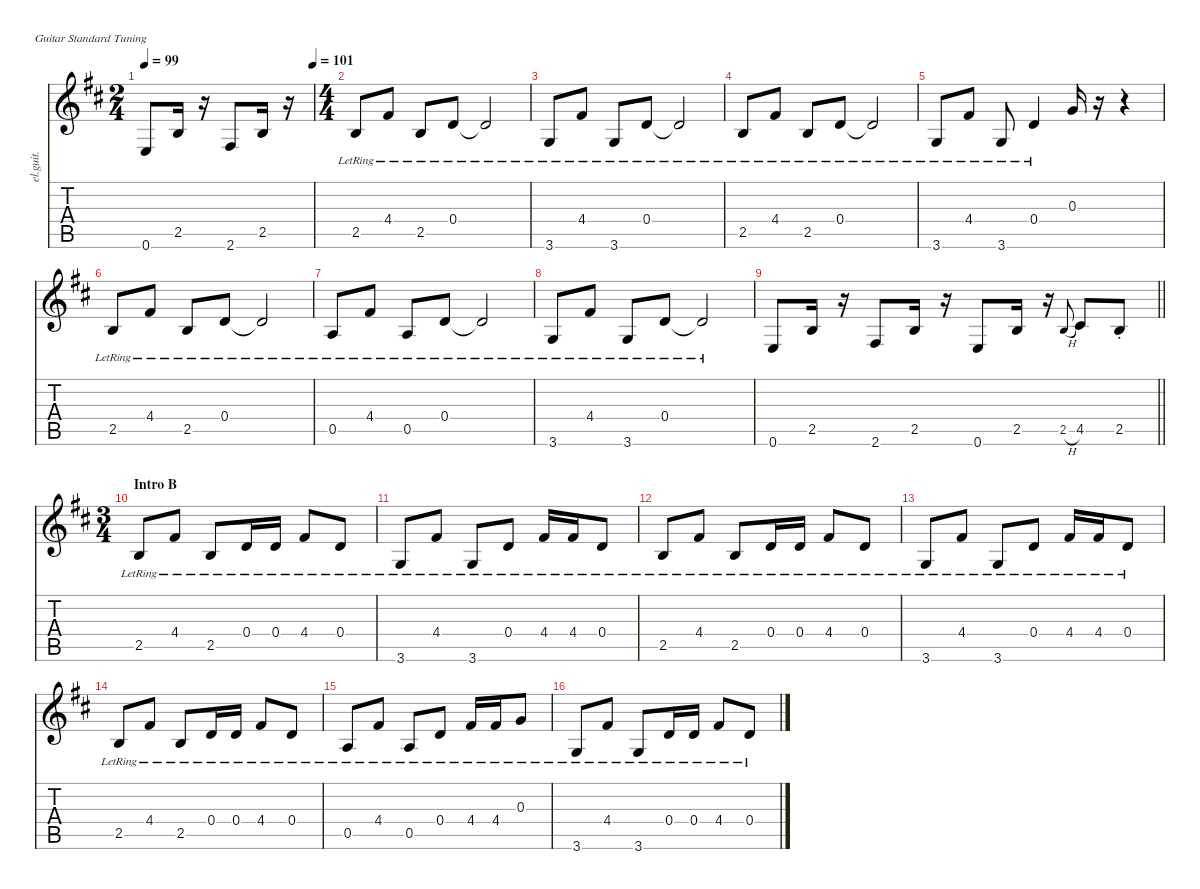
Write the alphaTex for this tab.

\defaultSystemsLayout 4
\hideDynamics
\bracketExtendMode nobrackets
\otherSystemsTrackNameOrientation horizontal
\track ("James Hetfield (Clean)" "el.guit.") {defaultSystemsLayout 32 instrument electricguitarclean}
\staff {score tabs}
\tuning (E4 B3 G3 D3 A2 E2)
\ts (2 4)
\beaming (8 2 2)
\tempo 99
\tempo (101 1)
\clef g2
\ks bminor
0.6{acc forcenatural}.8{dy f beam Up} 2.5{acc forcenatural}.16{beam Up} r.16{beam Up} 2.6{acc #}.8{beam Up} 2.5{acc forcenatural}.16{beam Up} r.16{beam Up} |
\ts (4 4)
\beaming (8 2 2 4)
2.5{lr acc forcenatural}.8{beam Up} 4.4{lr acc #}.8{beam Up} 2.5{lr acc forcenatural}.8{beam Up} 0.4{lr acc forcenatural}.8{beam Up} 0.4{lr t acc forcenatural}.2{beam Up} |
3.6{lr acc forcenatural}.8{beam Up} 4.4{lr acc #}.8{beam Up} 3.6{lr acc forcenatural}.8{beam Up} 0.4{lr acc forcenatural}.8{beam Up} 0.4{lr t acc forcenatural}.2{beam Up} |
2.5{lr acc forcenatural}.8{beam Up} 4.4{lr acc #}.8{beam Up} 2.5{lr acc forcenatural}.8{beam Up} 0.4{lr acc forcenatural}.8{beam Up} 0.4{lr t acc forcenatural}.2{beam Up} |
3.6{lr acc forcenatural}.8{beam Up} 4.4{lr acc #}.8{beam Up} 3.6{lr acc forcenatural}.8{beam Up} 0.4{lr acc forcenatural}.4{beam Up} 0.3{acc forcenatural}.16{beam Up} r.16{beam Up} r.4{beam Up} |
2.5{lr acc forcenatural}.8{beam Up} 4.4{lr acc #}.8{beam Up} 2.5{lr acc forcenatural}.8{beam Up} 0.4{lr acc forcenatural}.8{beam Up} 0.4{lr t acc forcenatural}.2{beam Up} |
0.5{lr acc forcenatural}.8{beam Up} 4.4{lr acc #}.8{beam Up} 0.5{lr acc forcenatural}.8{beam Up} 0.4{lr acc forcenatural}.8{beam Up} 0.4{lr t acc forcenatural}.2{beam Up} |
3.6{lr acc forcenatural}.8{beam Up} 4.4{lr acc #}.8{beam Up} 3.6{lr acc forcenatural}.8{beam Up} 0.4{lr acc forcenatural}.8{beam Up} 0.4{lr t acc forcenatural}.2{beam Up} |
\beaming (8 2 2 2 2)
\barLineRight lightlight
0.6{acc forcenatural}.8{beam Up} 2.5{acc forcenatural}.16{beam Up} r.16{beam Up} 2.6{acc #}.8{beam Up} 2.5{acc forcenatural}.16{beam Up} r.16{beam Up} 0.6{acc forcenatural}.8{beam Up} 2.5{acc forcenatural}.16{beam Up} r.16{beam Up} 2.5{h acc forcenatural}.8{gr onbeat dy mf beam Up} 4.5{acc #}.8{dy f beam Up} 2.5{st acc forcenatural}.8{beam Up} |
\ts (3 4)
\beaming (8 2 2 2)
\section ("" "Intro B")
2.5{lr acc forcenatural}.8{beam Up} 4.4{lr acc #}.8{beam Up} 2.5{lr acc forcenatural}.8{beam Up} 0.4{lr acc forcenatural}.16{beam Up} 0.4{lr acc forcenatural}.16{beam Up} 4.4{lr acc #}.8{beam Up} 0.4{lr acc forcenatural}.8{beam Up} |
3.6{lr acc forcenatural}.8{beam Up} 4.4{lr acc #}.8{beam Up} 3.6{lr acc forcenatural}.8{beam Up} 0.4{lr acc forcenatural}.8{beam Up} 4.4{lr acc #}.16{beam Up} 4.4{lr acc #}.16{beam Up} 0.4{lr acc forcenatural}.8{beam Up} |
2.5{lr acc forcenatural}.8{beam Up} 4.4{lr acc #}.8{beam Up} 2.5{lr acc forcenatural}.8{beam Up} 0.4{lr acc forcenatural}.16{beam Up} 0.4{lr acc forcenatural}.16{beam Up} 4.4{lr acc #}.8{beam Up} 0.4{lr acc forcenatural}.8{beam Up} |
3.6{lr acc forcenatural}.8{beam Up} 4.4{lr acc #}.8{beam Up} 3.6{lr acc forcenatural}.8{beam Up} 0.4{lr acc forcenatural}.8{beam Up} 4.4{lr acc #}.16{beam Up} 4.4{lr acc #}.16{beam Up} 0.4{lr acc forcenatural}.8{beam Up} |
2.5{lr acc forcenatural}.8{beam Up} 4.4{lr acc #}.8{beam Up} 2.5{lr acc forcenatural}.8{beam Up} 0.4{lr acc forcenatural}.16{beam Up} 0.4{lr acc forcenatural}.16{beam Up} 4.4{lr acc #}.8{beam Up} 0.4{lr acc forcenatural}.8{beam Up} |
0.5{lr acc forcenatural}.8{beam Up} 4.4{lr acc #}.8{beam Up} 0.5{lr acc forcenatural}.8{beam Up} 0.4{lr acc forcenatural}.8{beam Up} 4.4{lr acc #}.16{beam Up} 4.4{lr acc #}.16{beam Up} 0.3{lr acc forcenatural}.8{beam Up} |
3.6{lr acc forcenatural}.8{beam Up} 4.4{lr acc #}.8{beam Up} 3.6{lr acc forcenatural}.8{beam Up} 0.4{lr acc forcenatural}.16{beam Up} 0.4{lr acc forcenatural}.16{beam Up} 4.4{lr acc #}.8{beam Up} 0.4{lr acc forcenatural}.8{beam Up}
